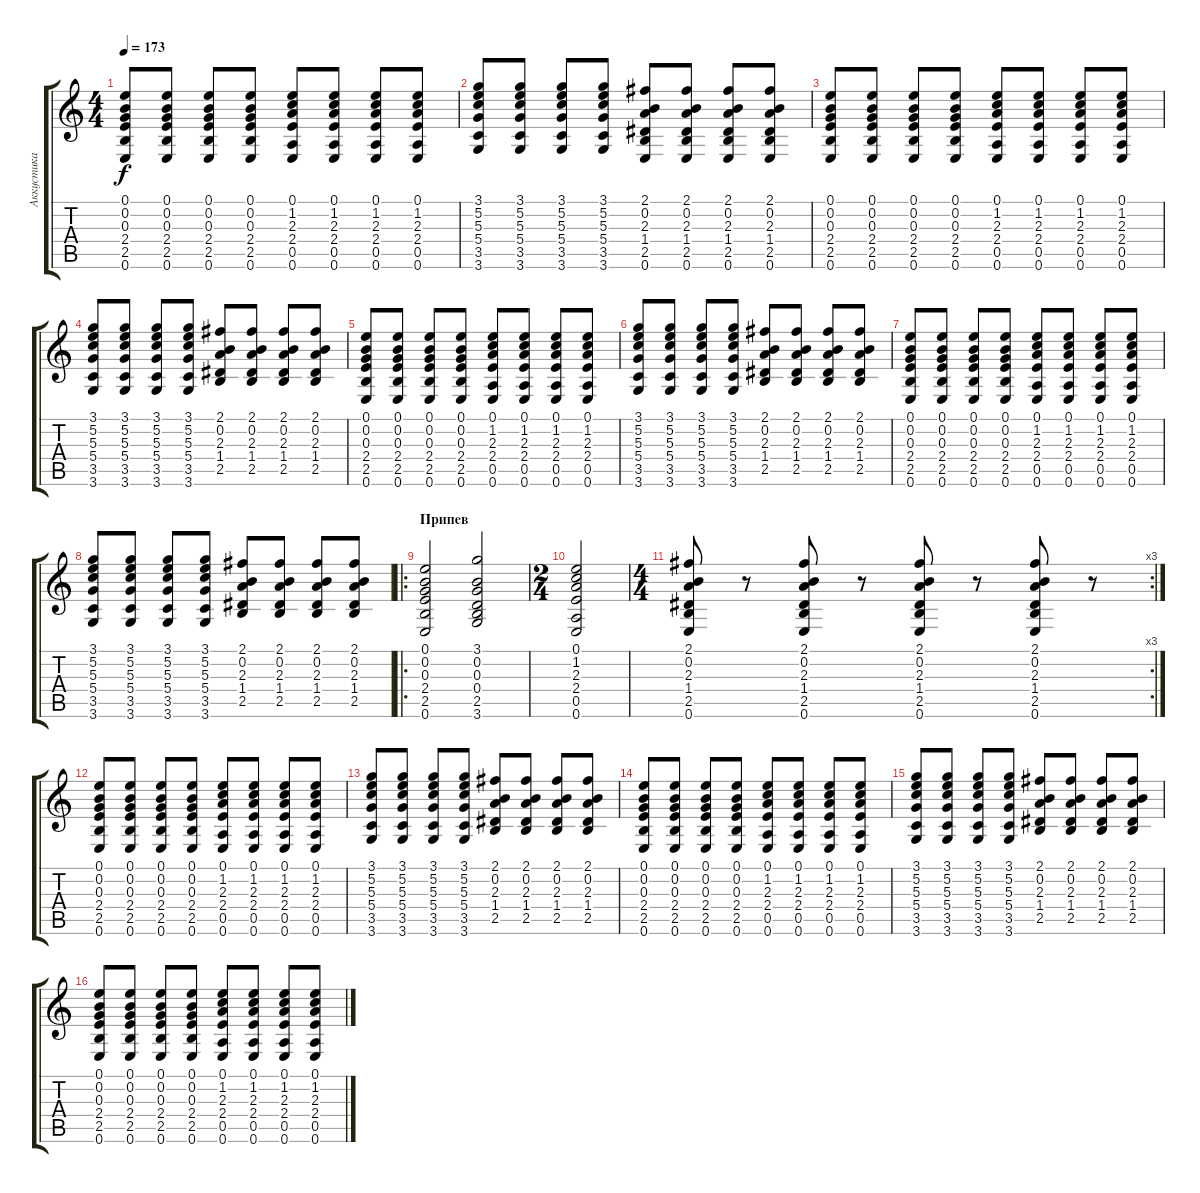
\track ("Аккустика" "Аккустика") {instrument acousticguitarnylon}
\staff {score tabs}
\tuning (E4 B3 G3 D3 A2 E2) {hide}
\ts (4 4)
\tempo 173
\clef g2
\ks c
(0.1 0.2 0.3 2.4 2.5 0.6).8{dy f instrument acousticguitarnylon} (0.1 0.2 0.3 2.4 2.5 0.6).8 (0.1 0.2 0.3 2.4 2.5 0.6).8 (0.1 0.2 0.3 2.4 2.5 0.6).8 (0.1 1.2 2.3 2.4 0.5 0.6).8 (0.1 1.2 2.3 2.4 0.5 0.6).8 (0.1 1.2 2.3 2.4 0.5 0.6).8 (0.1 1.2 2.3 2.4 0.5 0.6).8 |
(3.1 5.2 5.3 5.4 3.5 3.6).8 (3.1 5.2 5.3 5.4 3.5 3.6).8 (3.1 5.2 5.3 5.4 3.5 3.6).8 (3.1 5.2 5.3 5.4 3.5 3.6).8 (2.1 0.2 2.3 1.4 2.5 0.6).8 (2.1 0.2 2.3 1.4 2.5 0.6).8 (2.1 0.2 2.3 1.4 2.5 0.6).8 (2.1 0.2 2.3 1.4 2.5 0.6).8 |
(0.1 0.2 0.3 2.4 2.5 0.6).8 (0.1 0.2 0.3 2.4 2.5 0.6).8 (0.1 0.2 0.3 2.4 2.5 0.6).8 (0.1 0.2 0.3 2.4 2.5 0.6).8 (0.1 1.2 2.3 2.4 0.5 0.6).8 (0.1 1.2 2.3 2.4 0.5 0.6).8 (0.1 1.2 2.3 2.4 0.5 0.6).8 (0.1 1.2 2.3 2.4 0.5 0.6).8 |
(3.1 5.2 5.3 5.4 3.5 3.6).8 (3.1 5.2 5.3 5.4 3.5 3.6).8 (3.1 5.2 5.3 5.4 3.5 3.6).8 (3.1 5.2 5.3 5.4 3.5 3.6).8 (2.1 0.2 2.3 1.4 2.5).8 (2.1 0.2 2.3 1.4 2.5).8 (2.1 0.2 2.3 1.4 2.5).8 (2.1 0.2 2.3 1.4 2.5).8 |
(0.1 0.2 0.3 2.4 2.5 0.6).8 (0.1 0.2 0.3 2.4 2.5 0.6).8 (0.1 0.2 0.3 2.4 2.5 0.6).8 (0.1 0.2 0.3 2.4 2.5 0.6).8 (0.1 1.2 2.3 2.4 0.5 0.6).8 (0.1 1.2 2.3 2.4 0.5 0.6).8 (0.1 1.2 2.3 2.4 0.5 0.6).8 (0.1 1.2 2.3 2.4 0.5 0.6).8 |
(3.1 5.2 5.3 5.4 3.5 3.6).8 (3.1 5.2 5.3 5.4 3.5 3.6).8 (3.1 5.2 5.3 5.4 3.5 3.6).8 (3.1 5.2 5.3 5.4 3.5 3.6).8 (2.1 0.2 2.3 1.4 2.5).8 (2.1 0.2 2.3 1.4 2.5).8 (2.1 0.2 2.3 1.4 2.5).8 (2.1 0.2 2.3 1.4 2.5).8 |
(0.1 0.2 0.3 2.4 2.5 0.6).8 (0.1 0.2 0.3 2.4 2.5 0.6).8 (0.1 0.2 0.3 2.4 2.5 0.6).8 (0.1 0.2 0.3 2.4 2.5 0.6).8 (0.1 1.2 2.3 2.4 0.5 0.6).8 (0.1 1.2 2.3 2.4 0.5 0.6).8 (0.1 1.2 2.3 2.4 0.5 0.6).8 (0.1 1.2 2.3 2.4 0.5 0.6).8 |
(3.1 5.2 5.3 5.4 3.5 3.6).8 (3.1 5.2 5.3 5.4 3.5 3.6).8 (3.1 5.2 5.3 5.4 3.5 3.6).8 (3.1 5.2 5.3 5.4 3.5 3.6).8 (2.1 0.2 2.3 1.4 2.5).8 (2.1 0.2 2.3 1.4 2.5).8 (2.1 0.2 2.3 1.4 2.5).8 (2.1 0.2 2.3 1.4 2.5).8 |
\ro
\section ("" "Припев")
(0.1 0.2 0.3 2.4 2.5 0.6).2 (3.1 0.2 0.3 0.4 2.5 3.6).2 |
\ts (2 4)
(0.1 1.2 2.3 2.4 0.5 0.6).2 |
\rc 3
\ts (4 4)
(2.1 0.2 2.3 1.4 2.5 0.6).8 r.8 (2.1 0.2 2.3 1.4 2.5 0.6).8 r.8 (2.1 0.2 2.3 1.4 2.5 0.6).8 r.8 (2.1 0.2 2.3 1.4 2.5 0.6).8 r.8 |
(0.1 0.2 0.3 2.4 2.5 0.6).8 (0.1 0.2 0.3 2.4 2.5 0.6).8 (0.1 0.2 0.3 2.4 2.5 0.6).8 (0.1 0.2 0.3 2.4 2.5 0.6).8 (0.1 1.2 2.3 2.4 0.5 0.6).8 (0.1 1.2 2.3 2.4 0.5 0.6).8 (0.1 1.2 2.3 2.4 0.5 0.6).8 (0.1 1.2 2.3 2.4 0.5 0.6).8 |
(3.1 5.2 5.3 5.4 3.5 3.6).8 (3.1 5.2 5.3 5.4 3.5 3.6).8 (3.1 5.2 5.3 5.4 3.5 3.6).8 (3.1 5.2 5.3 5.4 3.5 3.6).8 (2.1 0.2 2.3 1.4 2.5).8 (2.1 0.2 2.3 1.4 2.5).8 (2.1 0.2 2.3 1.4 2.5).8 (2.1 0.2 2.3 1.4 2.5).8 |
(0.1 0.2 0.3 2.4 2.5 0.6).8 (0.1 0.2 0.3 2.4 2.5 0.6).8 (0.1 0.2 0.3 2.4 2.5 0.6).8 (0.1 0.2 0.3 2.4 2.5 0.6).8 (0.1 1.2 2.3 2.4 0.5 0.6).8 (0.1 1.2 2.3 2.4 0.5 0.6).8 (0.1 1.2 2.3 2.4 0.5 0.6).8 (0.1 1.2 2.3 2.4 0.5 0.6).8 |
(3.1 5.2 5.3 5.4 3.5 3.6).8 (3.1 5.2 5.3 5.4 3.5 3.6).8 (3.1 5.2 5.3 5.4 3.5 3.6).8 (3.1 5.2 5.3 5.4 3.5 3.6).8 (2.1 0.2 2.3 1.4 2.5).8 (2.1 0.2 2.3 1.4 2.5).8 (2.1 0.2 2.3 1.4 2.5).8 (2.1 0.2 2.3 1.4 2.5).8 |
(0.1 0.2 0.3 2.4 2.5 0.6).8 (0.1 0.2 0.3 2.4 2.5 0.6).8 (0.1 0.2 0.3 2.4 2.5 0.6).8 (0.1 0.2 0.3 2.4 2.5 0.6).8 (0.1 1.2 2.3 2.4 0.5 0.6).8 (0.1 1.2 2.3 2.4 0.5 0.6).8 (0.1 1.2 2.3 2.4 0.5 0.6).8 (0.1 1.2 2.3 2.4 0.5 0.6).8
